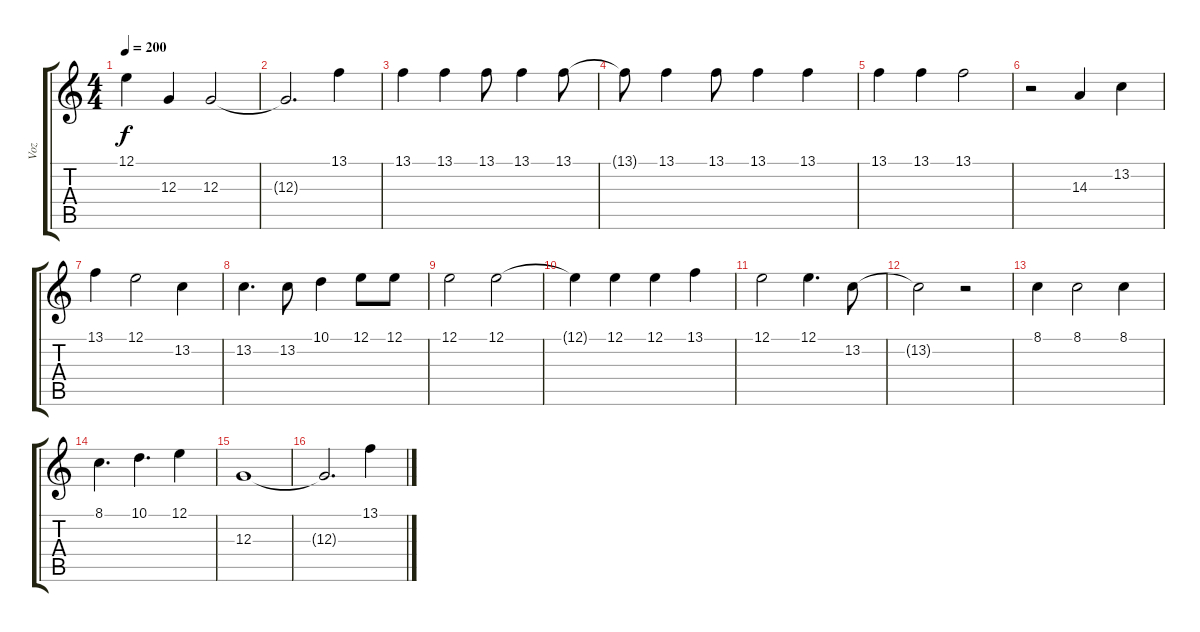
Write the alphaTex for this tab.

\track ("Voz" "Voz") {instrument synthbrass1}
\staff {score tabs}
\tuning (E4 B3 G3 D3 A2 E2) {hide}
\ts (4 4)
\tempo 200
\clef g2
\ks c
12.1{t}.4{dy f} 12.3.4 12.3.2 |
12.3{t}.2{d} 13.1.4 |
13.1.4 13.1.4 13.1.8 13.1.4 13.1.8 |
13.1{t}.8 13.1.4 13.1.8 13.1.4 13.1.4 |
13.1.4 13.1.4 13.1.2 |
r.2 14.3.4 13.2.4 |
13.1.4 12.1.2 13.2.4 |
13.2.4{d} 13.2.8 10.1.4 12.1.8 12.1.8 |
12.1.2 12.1.2 |
12.1{t}.4 12.1.4 12.1.4 13.1.4 |
12.1.2 12.1.4{d} 13.2.8 |
13.2{t}.2 r.2 |
8.1.4 8.1.2 8.1.4 |
8.1.4{d} 10.1.4{d} 12.1.4 |
12.3.1 |
12.3{t}.2{d} 13.1.4
